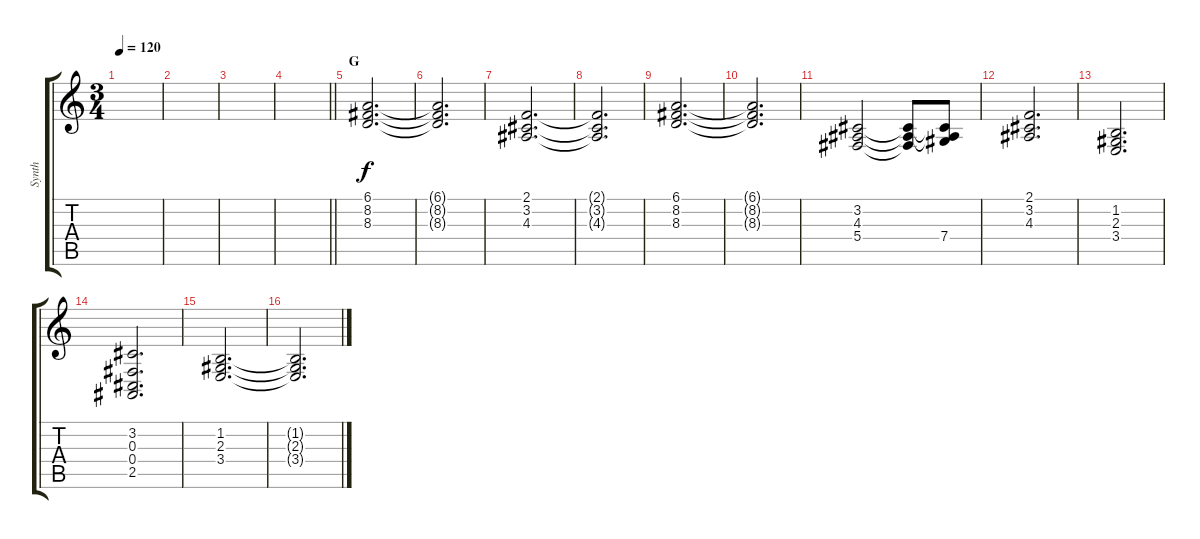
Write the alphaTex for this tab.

\track ("Synth" "Synth") {instrument stringensemble1}
\staff {score tabs}
\tuning (Eb4 Bb3 Gb3 Db3 Ab2 Eb2) {hide}
\ts (3 4)
\tempo 120
\clef g2
\ks c
|
|
|
\barLineRight lightlight
|
\section ("" "G")
(6.1 8.2 8.3).2{d} |
(6.1{t} 8.2{t} 8.3{t}).2{d} |
(2.1 3.2 4.3).2{d} |
(2.1{t} 3.2{t} 4.3{t}).2{d} |
(6.1 8.2 8.3).2{d} |
(6.1{t} 8.2{t} 8.3{t}).2{d} |
(3.2 4.3 5.4).2 (3.2{t} 4.3{t} 5.4{t}).8 (3.2{t} 4.3{t} 7.4).8 |
(2.1 3.2 4.3).2{d} |
(1.2 2.3 3.4).2{d} |
(3.2 0.3 0.4 2.5).2{d} |
(1.2 2.3 3.4).2{d} |
(1.2{t} 2.3{t} 3.4{t}).2{d}
